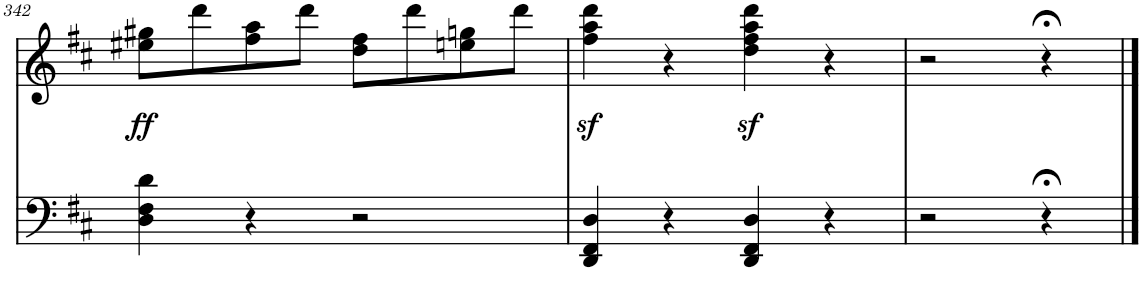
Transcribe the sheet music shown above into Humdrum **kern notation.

**kern	**kern	**text	**dynam
*part2	*part1	*part1	*part1
*staff2	*staff1	*staff1	*staff1
*I"piano	*I"piano	*	*
*I'Pno	*I'Pno	*	*
!!LO:PB:g=z
*clefF4	*clefG2	*	*
*k[f#c#]	*k[f#c#]	*	*
*M4/4	*M4/4	*	*
=342	=342	=342	=342
!	!	!LO:LY:b	!LO:DY:b
4D\ 4F#\ 4d\	8ee#X\ 8gg#X\L	ff	ff
.	8ddd\	.	.
4r	8ff#\ 8aa\	.	.
.	8ddd\J	.	.
2r	8dd\ 8ff#\L	.	.
.	8ddd\	.	.
.	8een\ 8ggn\	.	.
.	8ddd\J	.	.
=343	=343	=343	=343
!	!	!LO:LY:b	!
4DD/ 4FF#/ 4D/	4ff#\z< 4aa\z< 4ddd\z<	sf	.
4r	4r	.	.
!	!	!LO:LY:b	!
4DD/ 4FF#/ 4D/	4dd\z< 4ff#\z< 4aa\z< 4ddd\z<	sf	.
4r	4r	.	.
=344	=344	=344	=344
2r	2r	.	.
4r;<	4r;<	.	.
==	==	==	==
*-	*-	*-	*-
